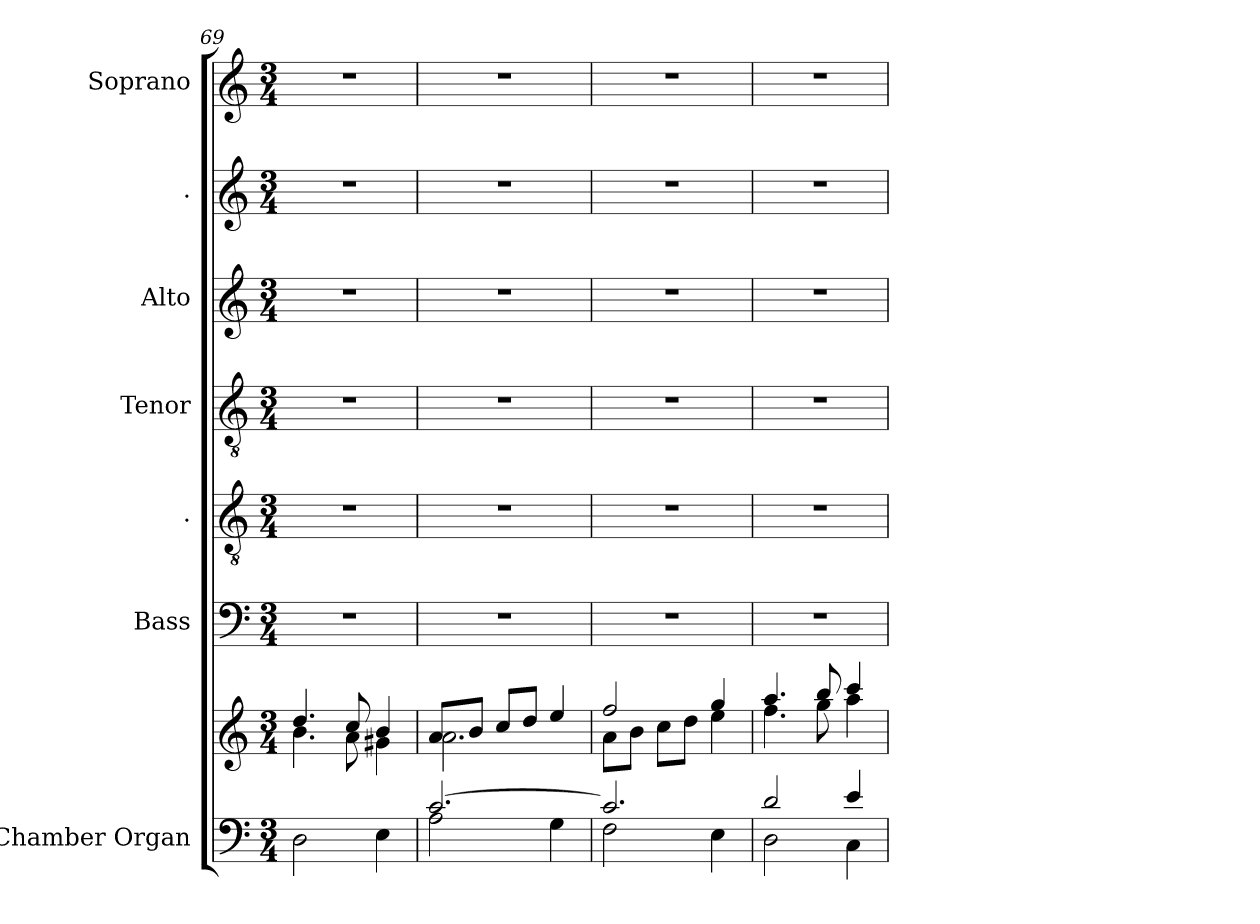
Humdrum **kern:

**kern	**kern	**kern	**kern	**kern	**kern	**kern	**kern
*part7	*part7	*part6	*part5	*part4	*part3	*part2	*part1
*staff8	*staff7	*staff6	*staff5	*staff4	*staff3	*staff2	*staff1
*I"Chamber  Organ	*	*I"Bass	*I".	*I"Tenor	*I"Alto	*I".	*I"Soprano
*I'Org.	*	*I'B.	*	*I'T.	*I'A.	*	*I'S.
*clefF4	*clefG2	*clefF4	*clefGv2	*clefGv2	*clefG2	*clefG2	*clefG2
*	*	*	*ITrd7c12	*ITrd7c12	*	*	*
*k[]	*k[]	*k[]	*k[]	*k[]	*k[]	*k[]	*k[]
*C:	*C:	*C:	*C:	*C:	*C:	*C:	*C:
*M3/4	*M3/4	*M3/4	*M3/4	*M3/4	*M3/4	*M3/4	*M3/4
=69	=69	=69	=69	=69	=69	=69	=69
*	*^	*	*	*	*	*	*
!	!	!	!LO:N:vis=1	!LO:N:vis=1	!LO:N:vis=1	!LO:N:vis=1	!LO:N:vis=1	!LO:N:vis=1
2Di\	4.ddi/	4.bi\	2.r	2.r	2.r	2.r	2.r	2.r
.	8cci/	8ai\	.	.	.	.	.	.
4Ei\	4bi/	4g#Xi\	.	.	.	.	.	.
=70	=70	=70	=70	=70	=70	=70	=70	=70
*^	*	*	*	*	*	*	*	*
!	!	!	!	!LO:N:vis=1	!LO:N:vis=1	!LO:N:vis=1	!LO:N:vis=1	!LO:N:vis=1	!LO:N:vis=1
[2.ci/	2Ai\	8ai/L	2.ai\	2.r	2.r	2.r	2.r	2.r	2.r
.	.	8bi/J	.	.	.	.	.	.	.
.	.	8cci/L	.	.	.	.	.	.	.
.	.	8ddi/J	.	.	.	.	.	.	.
.	4Gi\	4eei/	.	.	.	.	.	.	.
!!LO:PB:g=z
=71	=71	=71	=71	=71	=71	=71	=71	=71	=71
!	!	!	!	!LO:N:vis=1	!LO:N:vis=1	!LO:N:vis=1	!LO:N:vis=1	!LO:N:vis=1	!LO:N:vis=1
2.ci/]	2Fi\	2ffi/	8ai\L	2.r	2.r	2.r	2.r	2.r	2.r
.	.	.	8bi\J	.	.	.	.	.	.
.	.	.	8cci\L	.	.	.	.	.	.
.	.	.	8ddi\J	.	.	.	.	.	.
.	4Ei\	4ggi/	4eei\	.	.	.	.	.	.
=72	=72	=72	=72	=72	=72	=72	=72	=72	=72
!	!	!	!	!LO:N:vis=1	!LO:N:vis=1	!LO:N:vis=1	!LO:N:vis=1	!LO:N:vis=1	!LO:N:vis=1
2di/	2Di\	4.aai/	4.ffi\	2.r	2.r	2.r	2.r	2.r	2.r
.	.	8bbi/	8ggi\	.	.	.	.	.	.
4ei/	4Ci\	4ccci/	4aai\	.	.	.	.	.	.
*v	*v	*	*	*	*	*	*	*	*
*	*v	*v	*	*	*	*	*	*
=	=	=	=	=	=	=	=
*-	*-	*-	*-	*-	*-	*-	*-
